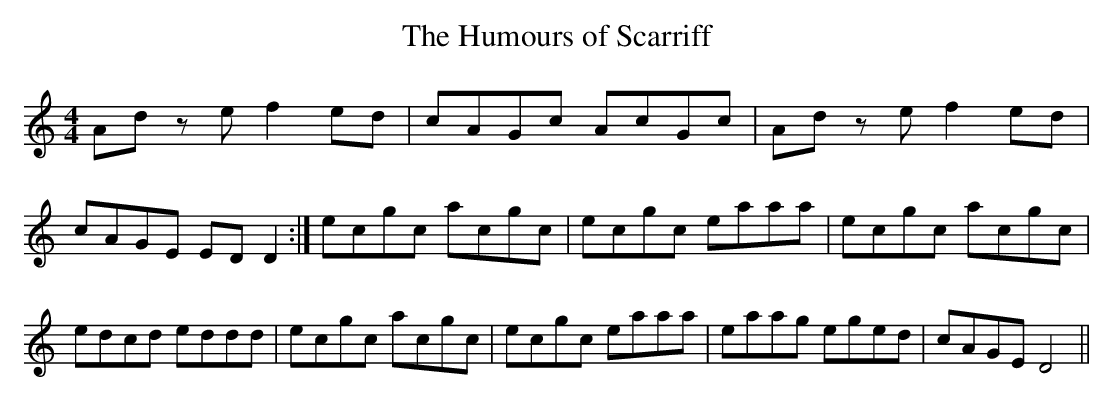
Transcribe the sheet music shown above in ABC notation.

X:1
T:The Humours of Scarriff
M:4/4
L:1/8
K:Ddor
Ad z e f2ed|cAGc AcGc|Ad z e f2ed|cAGE ED D2:|\
ecgc acgc|ecgc eaaa|ecgc acgc|edcd eddd|ecgc \
acgc|ecgc eaaa|eaag eged|cAGE D4||
